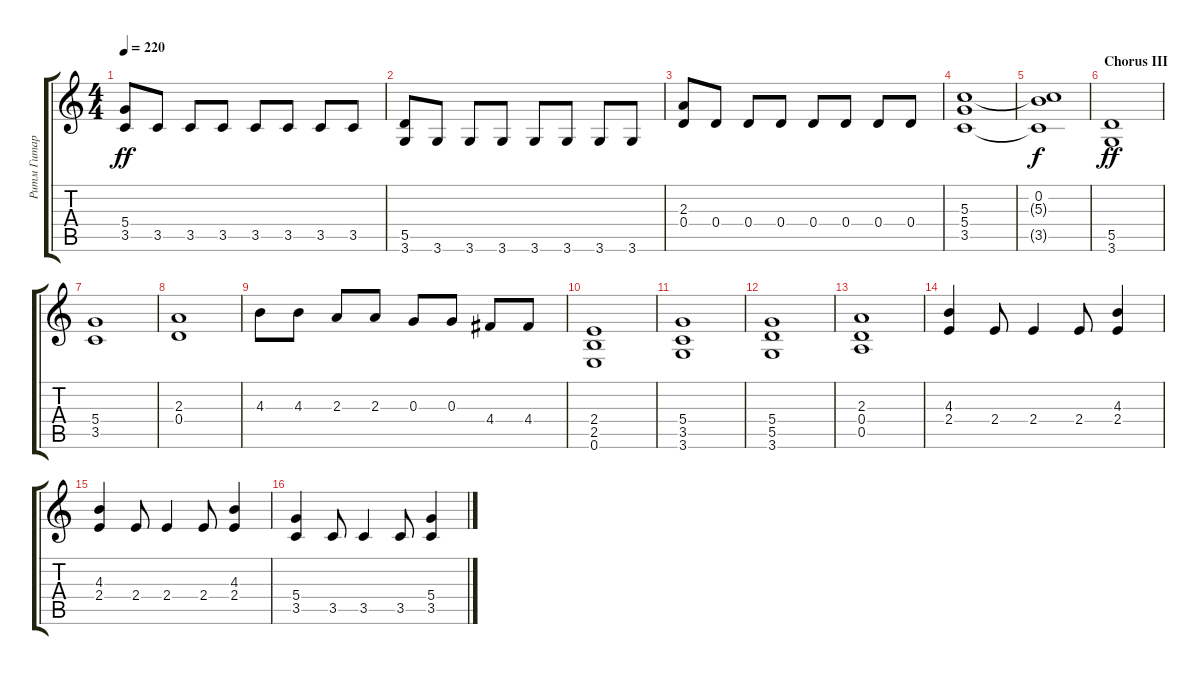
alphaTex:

\track ("Ритм Гитара" "Ритм Гитар") {instrument distortionguitar}
\staff {score tabs}
\tuning (E4 B3 G3 D3 A2 E2) {hide}
\ts (4 4)
\tempo 220
\clef g2
\ks c
(5.4 3.5).8{dy ff} 3.5.8 3.5.8 3.5.8 3.5.8 3.5.8 3.5.8 3.5.8 |
(5.5 3.6).8 3.6.8 3.6.8 3.6.8 3.6.8 3.6.8 3.6.8 3.6.8 |
(2.3 0.4).8 0.4.8 0.4.8 0.4.8 0.4.8 0.4.8 0.4.8 0.4.8 |
(5.3 5.4 3.5).1 |
(0.2 5.3{t} 3.5{t}).1{dy f} |
\section ("" "Chorus III")
(5.5 3.6).1{dy ff} |
(5.4 3.5).1 |
(2.3 0.4).1 |
4.3.8 4.3.8 2.3.8 2.3.8 0.3.8 0.3.8 4.4.8 4.4.8 |
(2.4 2.5 0.6).1 |
(5.4 3.5 3.6).1 |
(5.4 5.5 3.6).1 |
(2.3 0.4 0.5).1 |
(4.3 2.4).4 2.4.8 2.4.4 2.4.8 (4.3 2.4).4 |
(4.3 2.4).4 2.4.8 2.4.4 2.4.8 (4.3 2.4).4 |
(5.4 3.5).4 3.5.8 3.5.4 3.5.8 (5.4 3.5).4
